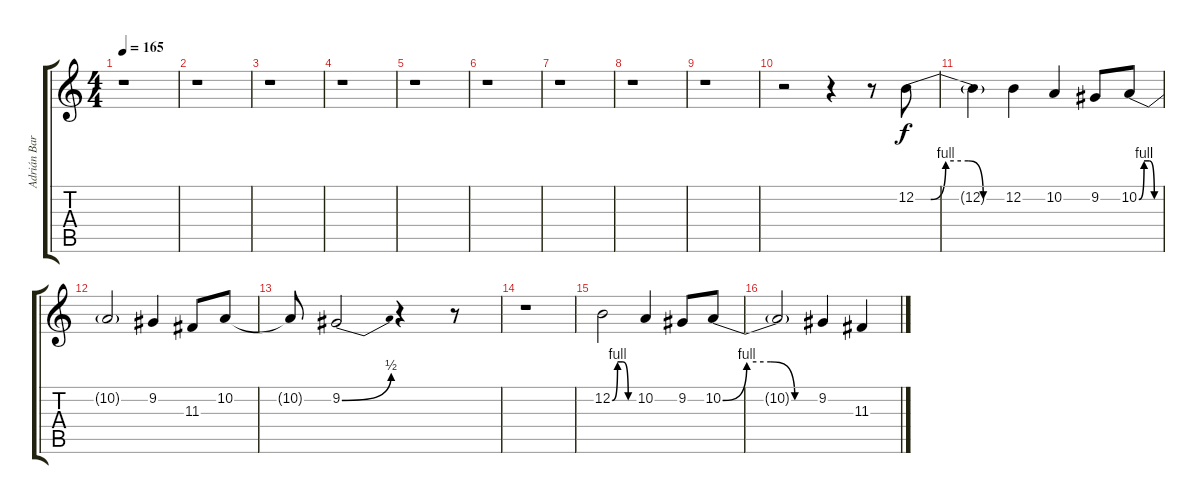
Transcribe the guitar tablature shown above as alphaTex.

\track ("Adrián Barilari" "Adrián Bar") {instrument sopranosax}
\staff {score tabs}
\tuning (E4 B3 G3 D3 A2 E2) {hide}
\ts (4 4)
\tempo 165
\clef g2
\ks c
r.1{dy f} |
r.1 |
r.1 |
r.1 |
r.1 |
r.1 |
r.1 |
r.1 |
r.1 |
r.2 r.4 r.8 12.2{be (custom 0 0 10 0 20 4 35 4 45 0 60 0)}.8 |
12.2{t}.4 12.2.4 10.2.4 9.2.8 10.2{be (custom 0 0 15 4 30 4 45 0 60 0)}.8 |
10.2{t}.2 9.2.4 11.3.8 10.2.8 |
10.2{t}.8 9.2{be (bend 0 0 60 2)}.2 r.4 r.8 |
r.1 |
12.2{be (custom 0 0 15 4 30 4 45 0 60 0)}.2 10.2.4 9.2.8 10.2{be (custom 0 0 15 4 30 4 45 0 60 0)}.8 |
10.2{t}.2 9.2.4 11.3.4
